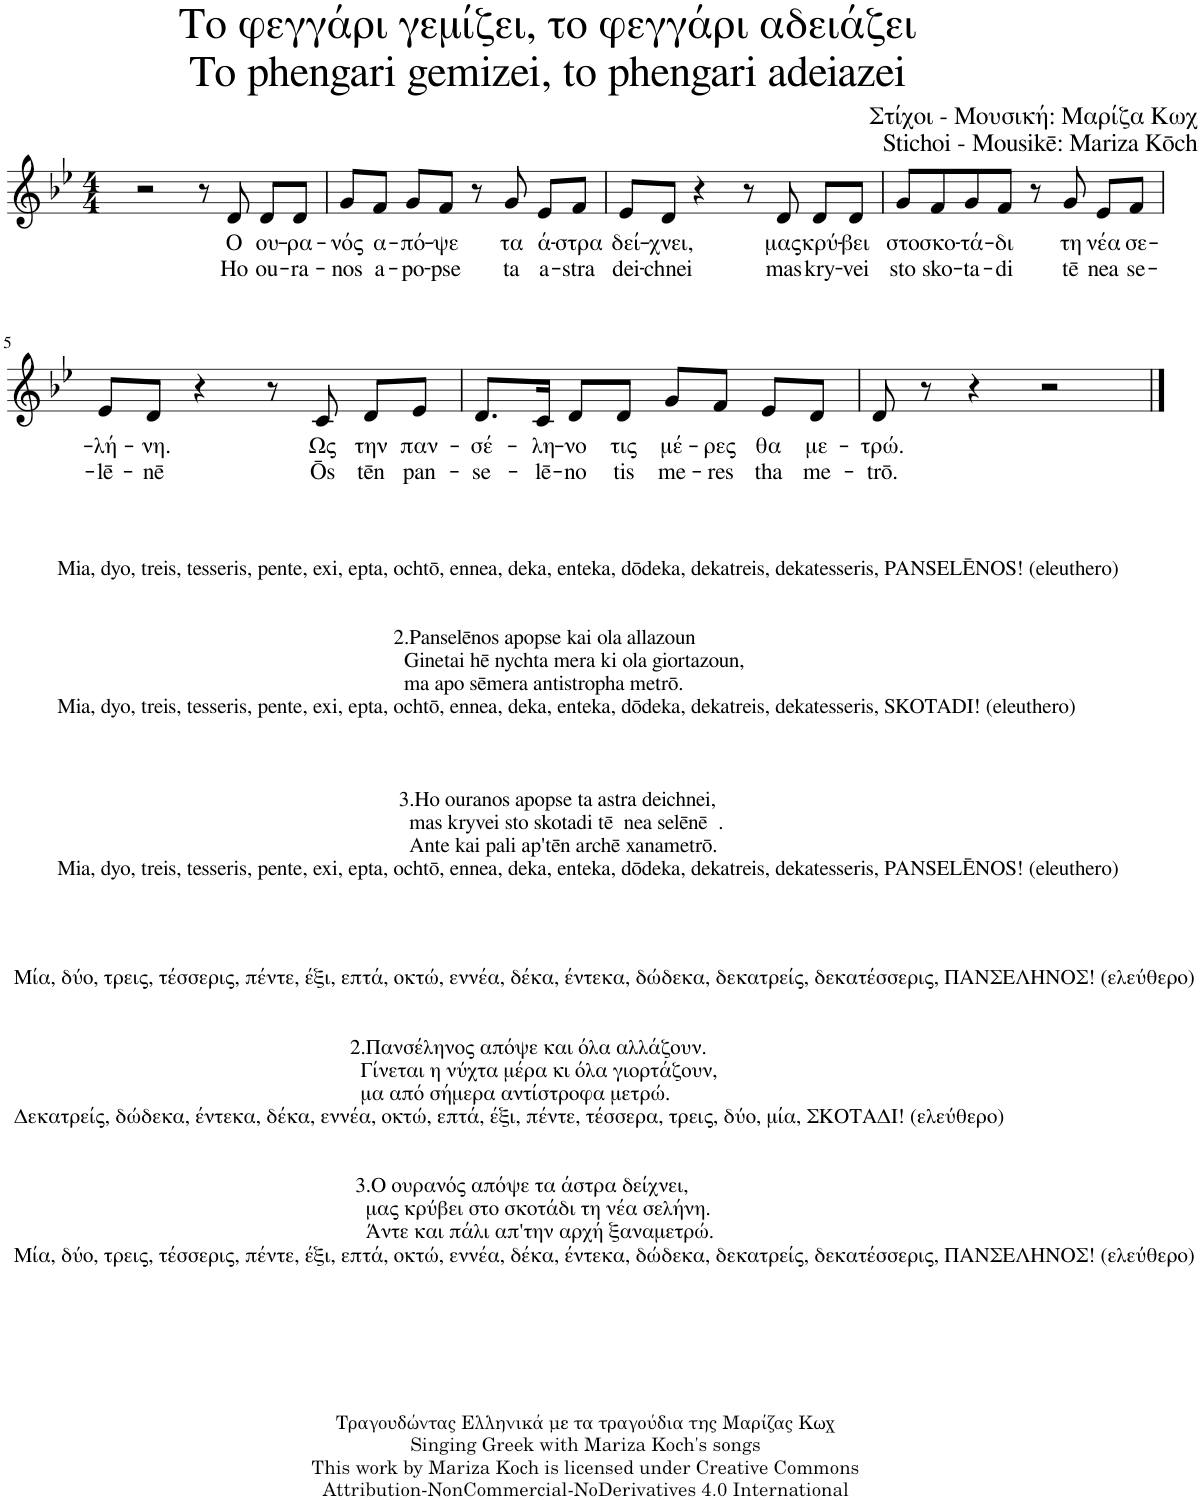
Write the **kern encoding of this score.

**kern	**text	**text
*part1	*part1	*part1
*staff1	*staff1	*staff1
*I"Φωνή	*	*
*clefG2	*	*
*k[b-e-]	*	*
*M4/4	*	*
=1	=1	=1
2r	.	.
8r	.	.
!	!LO:LY:b	!LO:LY:b
8d/	Ο	Ho
!	!LO:LY:b	!LO:LY:b
8d/L	ου-	ou-
!	!LO:LY:b	!LO:LY:b
8d/J	-ρα-	-ra-
=2	=2	=2
!	!LO:LY:b	!LO:LY:b
8g/L	-νός	-nos
!	!LO:LY:b	!LO:LY:b
8f/J	α-	a-
!	!LO:LY:b	!LO:LY:b
8g/L	-πό-	-po-
!	!LO:LY:b	!LO:LY:b
8f/J	-ψε	-pse
8r	.	.
!	!LO:LY:b	!LO:LY:b
8g/	τα	ta
!	!LO:LY:b	!LO:LY:b
8e-/L	ά-	a-
!	!LO:LY:b	!LO:LY:b
8f/J	-στρα	-stra
=3	=3	=3
!	!LO:LY:b	!LO:LY:b
8e-/L	δεί-	dei-
!	!LO:LY:b	!LO:LY:b
8d/J	-χνει,	-chnei
4r	.	.
8r	.	.
!	!LO:LY:b	!LO:LY:b
8d/	μας	mas
!	!LO:LY:b	!LO:LY:b
8d/L	κρύ-	kry-
!	!LO:LY:b	!LO:LY:b
8d/J	-βει	-vei
=4	=4	=4
!	!LO:LY:b	!LO:LY:b
8g/L	στο	sto
!	!LO:LY:b	!LO:LY:b
8f/	σκο-	sko-
!	!LO:LY:b	!LO:LY:b
8g/	-τά-	-ta-
!	!LO:LY:b	!LO:LY:b
8f/J	-δι	-di
8r	.	.
!	!LO:LY:b	!LO:LY:b
8g/	τη	tē
!	!LO:LY:b	!LO:LY:b
8e-/L	νέα	nea
!	!LO:LY:b	!LO:LY:b
8f/J	σε-	se-
!!LO:LB:g=z
=5	=5	=5
!	!LO:LY:b	!LO:LY:b
8e-/L	-λή-	-lē-
!	!LO:LY:b	!LO:LY:b
8d/J	-νη.	-nē
4r	.	.
8r	.	.
!	!LO:LY:b	!LO:LY:b
8c/	Ως	Ōs
!	!LO:LY:b	!LO:LY:b
8d/L	την	tēn
!	!LO:LY:b	!LO:LY:b
8e-/J	παν-	pan-
=6	=6	=6
!	!LO:LY:b	!LO:LY:b
8.d/L	-σέ-	-se-
!	!LO:LY:b	!LO:LY:b
16c/Jk	-λη-	-lē-
!	!LO:LY:b	!LO:LY:b
8d/L	-νο	-no
!	!LO:LY:b	!LO:LY:b
8d/J	τις	tis
!	!LO:LY:b	!LO:LY:b
8g/L	μέ-	me-
!	!LO:LY:b	!LO:LY:b
8f/J	-ρες	-res
!	!LO:LY:b	!LO:LY:b
8e-/L	θα	tha
!	!LO:LY:b	!LO:LY:b
8d/J	με-	me-
=7	=7	=7
!LO:TX:b:t=Mia, dyo, treis, tesseris, pente, exi, epta, ochtō, ennea, deka, enteka, dōdeka, dekatreis, dekatesseris, PANSELĒNOS! (eleuthero)	!	!
!LO:TX:b:t=2.Panselēnos apopse kai ola allazoun	!	!
!LO:TX:b:t=Ginetai hē nychta mera ki ola giortazoun,	!	!
!LO:TX:b:t=ma apo sēmera antistropha metrō.	!	!
!LO:TX:b:t=Mia, dyo, treis, tesseris, pente, exi, epta, ochtō, ennea, deka, enteka, dōdeka, dekatreis, dekatesseris, SKOTADI! (eleuthero)	!	!
!LO:TX:b:t=3.Ho ouranos apopse ta astra deichnei,	!	!
!LO:TX:b:t=mas kryvei sto skotadi tē  nea selēnē  .	!	!
!LO:TX:b:t=Ante kai pali ap'tēn archē xanametrō.	!	!
!LO:TX:b:t=Mia, dyo, treis, tesseris, pente, exi, epta, ochtō, ennea, deka, enteka, dōdeka, dekatreis, dekatesseris, PANSELĒNOS! (eleuthero)	!	!
!LO:TX:b:t=Μία, δύο, τρεις, τέσσερις, πέντε, έξι, επτά, οκτώ, εννέα, δέκα, έντεκα, δώδεκα, δεκατρείς, δεκατέσσερις, ΠΑΝΣΕΛΗΝΟΣ! (ελεύθερο)	!	!
!LO:TX:b:t=2.Πανσέληνος απόψε και όλα αλλάζουν.	!	!
!LO:TX:b:t=Γίνεται η νύχτα μέρα κι όλα γιορτάζουν,	!	!
!LO:TX:b:t=μα από σήμερα αντίστροφα μετρώ.	!	!
!LO:TX:b:t=Δεκατρείς, δώδεκα, έντεκα, δέκα, εννέα, οκτώ, επτά, έξι, πέντε, τέσσερα, τρεις, δύο, μία, ΣΚΟΤΑΔΙ! (ελεύθερο)	!	!
!LO:TX:b:t=3.Ο ουρανός απόψε τα άστρα δείχνει,	!	!
!LO:TX:b:t=μας κρύβει στο σκοτάδι τη νέα σελήνη.	!	!
!LO:TX:b:t=Άντε και πάλι απ'την αρχή ξαναμετρώ.	!	!
!LO:TX:b:t=Μία, δύο, τρεις, τέσσερις, πέντε, έξι, επτά, οκτώ, εννέα, δέκα, έντεκα, δώδεκα, δεκατρείς, δεκατέσσερις, ΠΑΝΣΕΛΗΝΟΣ! (ελεύθερο)	!	!
!	!LO:LY:b	!LO:LY:b
8d/	-τρώ.	-trō.
8r	.	.
4r	.	.
2r	.	.
==	==	==
*-	*-	*-
